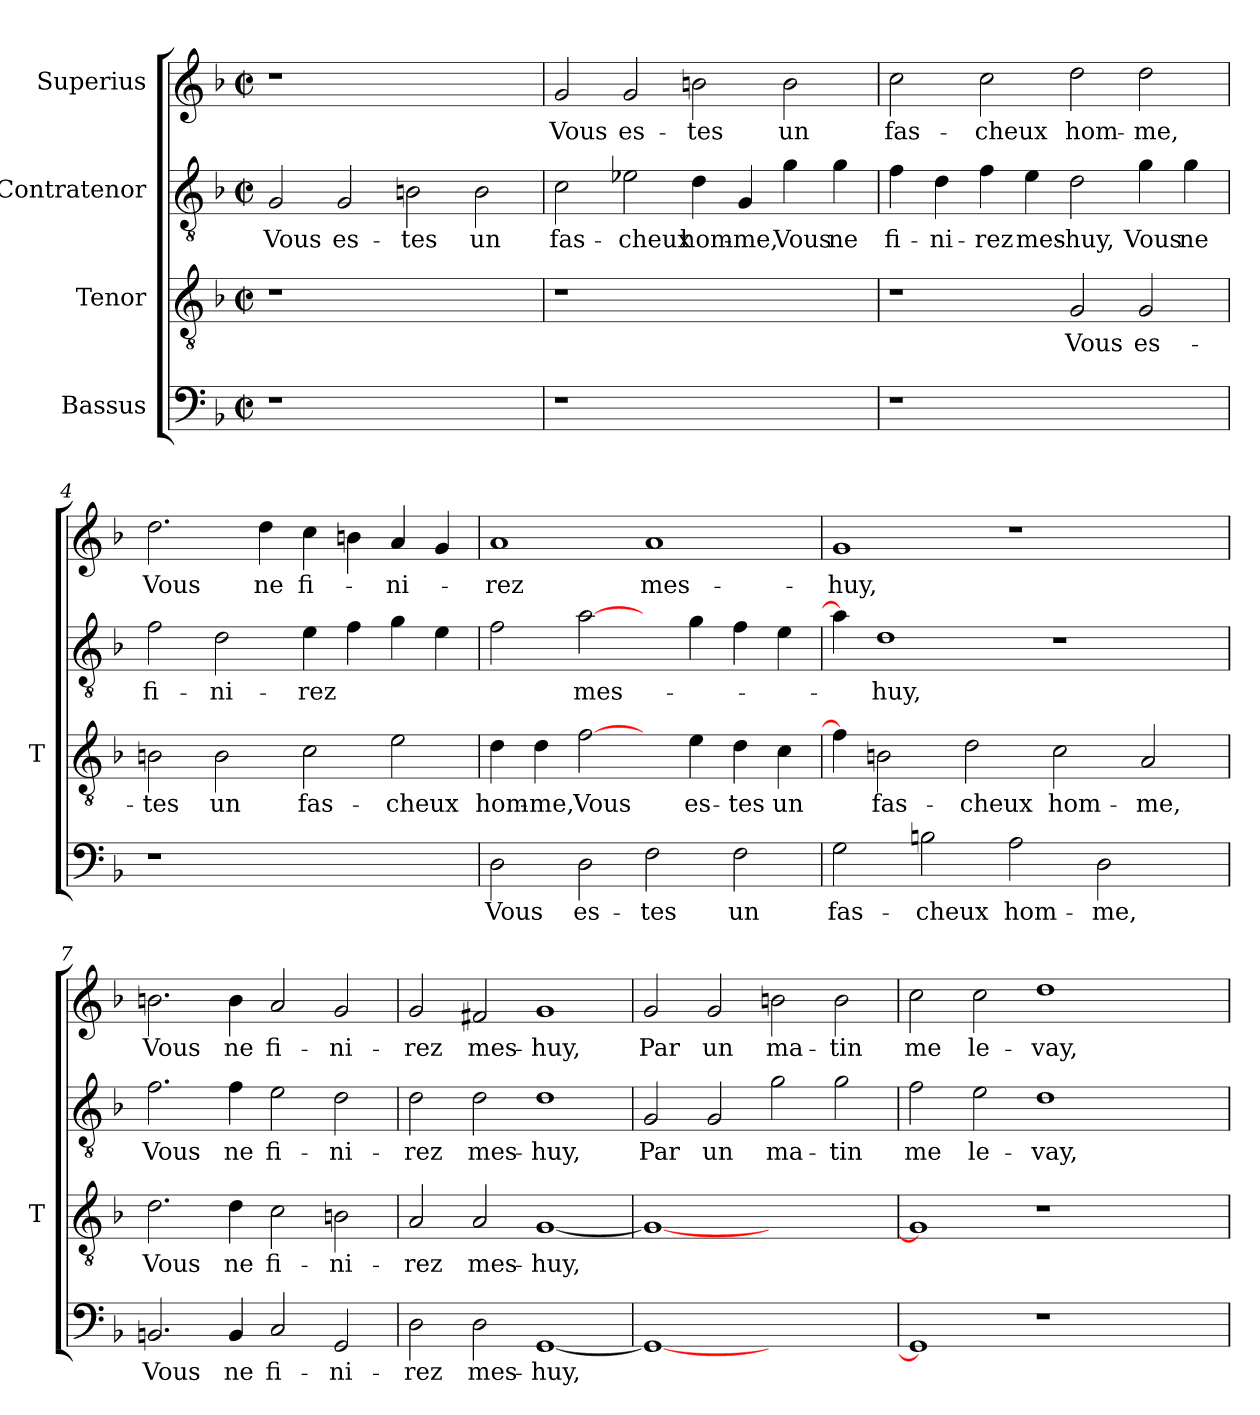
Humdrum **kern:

**kern	**text	**kern	**text	**kern	**text	**kern	**text
*part4	*part4	*part3	*part3	*part2	*part2	*part1	*part1
*staff4	*staff4	*staff3	*staff3	*staff2	*staff2	*staff1	*staff1
*I"Bassus	*	*I"Tenor	*	*I"Contratenor	*	*I"Superius	*
*	*	*I'T	*	*	*	*	*
*clefF4	*	*clefGv2	*	*clefGv2	*	*clefG2	*
*k[b-]	*	*k[b-]	*	*k[b-]	*	*k[b-]	*
*F:	*	*F:	*	*F:	*	*F:	*
*M2/2	*	*M2/2	*	*M2/2	*	*M2/2	*
*met(c|)	*	*met(c|)	*	*met(c|)	*	*met(c|)	*
=1	=1	=1	=1	=1	=1	=1	=1
1r	.	1r	.	2G	-Vous	1r	.
.	.	.	.	2G	es-	.	.
1ryy	.	1ryy	.	2B	-tes	1ryy	.
.	.	.	.	2B	-un	.	.
=2	=2	=2	=2	=2	=2	=2	=2
1r	.	1r	.	2c	fas-	2g	-Vous
.	.	.	.	2e-X	-cheux	2g	es-
1ryy	.	1ryy	.	4d	hom-	2b	-tes
.	.	.	.	4G	-me,	.	.
.	.	.	.	4g	-Vous	2b	-un
.	.	.	.	4g	-ne	.	.
=3	=3	=3	=3	=3	=3	=3	=3
1r	.	1r	.	4f	fi-	2cc	fas-
.	.	.	.	4d	ni-	.	.
.	.	.	.	4f	-rez	2cc	-cheux
.	.	.	.	4e	mes-	.	.
1ryy	.	2G	-Vous	2d	-huy,	2dd	hom-
.	.	2G	es-	4g	-Vous	2dd	-me,
.	.	.	.	4g	-ne	.	.
=4	=4	=4	=4	=4	=4	=4	=4
1r	.	2Bn	-tes	2f	fi-	2.dd	-Vous
.	.	2B	-un	2d	ni-	.	.
.	.	.	.	.	.	4dd	-ne
1ryy	.	2c	fas-	4e	-rez	4cc	fi-
.	.	.	.	4f	.	4b	.
.	.	2e	-cheux	4g	.	4a	ni-
.	.	.	.	4e	.	4g	.
=5	=5	=5	=5	=5	=5	=5	=5
2D	-Vous	4d	hom-	2f	.	1a	-rez
.	.	4d	-me,	.	.	.	.
2D	es-	[2f	-Vous	[2a	mes-	.	.
2F	-tes	4ryy	.	4ryy	.	1a	mes-
.	.	4e	es-	4g	.	.	.
2F	-un	4d	-tes	4f	.	.	.
.	.	4c	-un	4e	.	.	.
=6	=6	=6	=6	=6	=6	=6	=6
2G	fas-	4f]	.	4a]	.	1g	-huy,
.	.	2Bn	fas-	1d	-huy,	.	.
2Bn	-cheux	.	.	.	.	.	.
.	.	2d	-cheux	.	.	.	.
2A	hom-	.	.	.	.	1r	.
.	.	2c	hom-	1r	.	.	.
2D	-me,	.	.	.	.	.	.
.	.	2A	-me,	.	.	.	.
4ryy	.	.	.	.	.	4ryy	.
=7	=7	=7	=7	=7	=7	=7	=7
2.BBn	-Vous	2.d	-Vous	2.f	-Vous	2.b	-Vous
4BB	-ne	4d	-ne	4f	-ne	4b	-ne
2C	fi-	2c	fi-	2e	fi-	2a	fi-
2GG	ni-	2Bn	ni-	2d	ni-	2g	ni-
=8	=8	=8	=8	=8	=8	=8	=8
2D	-rez	2A	-rez	2d	-rez	2g	-rez
2D	mes-	2A	mes-	2d	mes-	2f#X	mes-
[1GG	-huy,	[1G	-huy,	1d	-huy,	1g	-huy,
=9	=9	=9	=9	=9	=9	=9	=9
1GG_	.	1G_	.	2G	-Par	2g	-Par
.	.	.	.	2G	-un	2g	-un
1ryy	.	1ryy	.	2g	ma-	2b	ma-
.	.	.	.	2g	-tin	2b	-tin
=10	=10	=10	=10	=10	=10	=10	=10
1GG]	.	1G]	.	2f	-me	2cc	-me
.	.	.	.	2e	le-	2cc	le-
1r	.	1r	.	1d	-vay,	1dd	-vay,
1ryy	.	1ryy	.	1ryy	.	1ryy	.
=	=	=	=	=	=	=	=
*-	*-	*-	*-	*-	*-	*-	*-
